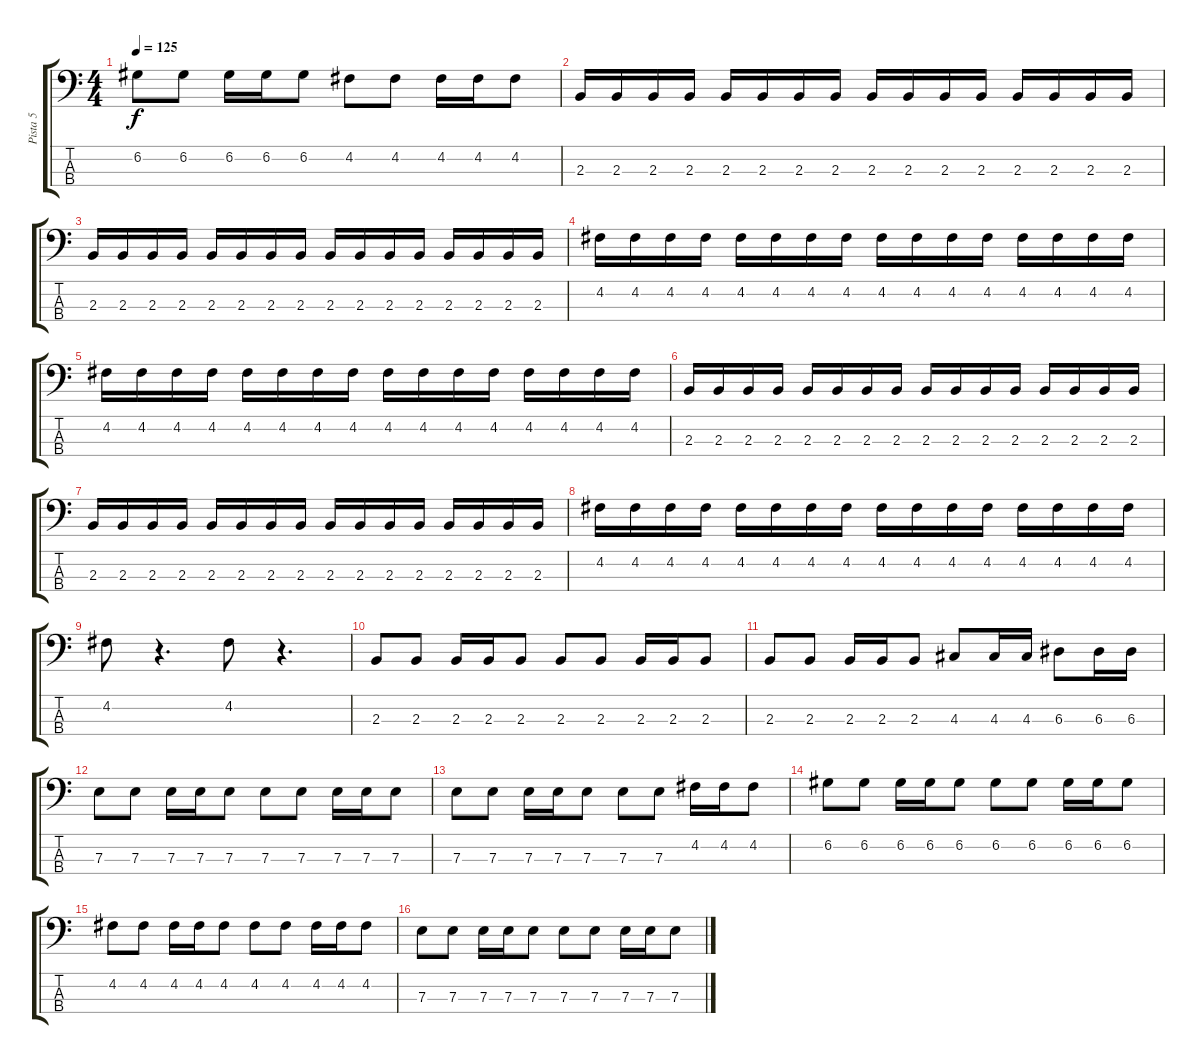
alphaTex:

\track ("Pista 5" "Pista 5") {instrument electricbasspick}
\staff {score tabs}
\tuning (G2 D2 A1 E1) {hide}
\ts (4 4)
\tempo 125
\clef f4
\ks c
6.2.8{dy f} 6.2.8 6.2.16 6.2.16 6.2.8 4.2.8 4.2.8 4.2.16 4.2.16 4.2.8 |
2.3.16 2.3.16 2.3.16 2.3.16 2.3.16 2.3.16 2.3.16 2.3.16 2.3.16 2.3.16 2.3.16 2.3.16 2.3.16 2.3.16 2.3.16 2.3.16 |
2.3.16 2.3.16 2.3.16 2.3.16 2.3.16 2.3.16 2.3.16 2.3.16 2.3.16 2.3.16 2.3.16 2.3.16 2.3.16 2.3.16 2.3.16 2.3.16 |
4.2.16 4.2.16 4.2.16 4.2.16 4.2.16 4.2.16 4.2.16 4.2.16 4.2.16 4.2.16 4.2.16 4.2.16 4.2.16 4.2.16 4.2.16 4.2.16 |
4.2.16 4.2.16 4.2.16 4.2.16 4.2.16 4.2.16 4.2.16 4.2.16 4.2.16 4.2.16 4.2.16 4.2.16 4.2.16 4.2.16 4.2.16 4.2.16 |
2.3.16 2.3.16 2.3.16 2.3.16 2.3.16 2.3.16 2.3.16 2.3.16 2.3.16 2.3.16 2.3.16 2.3.16 2.3.16 2.3.16 2.3.16 2.3.16 |
2.3.16 2.3.16 2.3.16 2.3.16 2.3.16 2.3.16 2.3.16 2.3.16 2.3.16 2.3.16 2.3.16 2.3.16 2.3.16 2.3.16 2.3.16 2.3.16 |
4.2.16 4.2.16 4.2.16 4.2.16 4.2.16 4.2.16 4.2.16 4.2.16 4.2.16 4.2.16 4.2.16 4.2.16 4.2.16 4.2.16 4.2.16 4.2.16 |
4.2.8 r.4{d} 4.2.8 r.4{d} |
2.3.8 2.3.8 2.3.16 2.3.16 2.3.8 2.3.8 2.3.8 2.3.16 2.3.16 2.3.8 |
2.3.8 2.3.8 2.3.16 2.3.16 2.3.8 4.3.8 4.3.16 4.3.16 6.3.8 6.3.16 6.3.16 |
7.3.8 7.3.8 7.3.16 7.3.16 7.3.8 7.3.8 7.3.8 7.3.16 7.3.16 7.3.8 |
7.3.8 7.3.8 7.3.16 7.3.16 7.3.8 7.3.8 7.3.8 4.2.16 4.2.16 4.2.8 |
6.2.8 6.2.8 6.2.16 6.2.16 6.2.8 6.2.8 6.2.8 6.2.16 6.2.16 6.2.8 |
4.2.8 4.2.8 4.2.16 4.2.16 4.2.8 4.2.8 4.2.8 4.2.16 4.2.16 4.2.8 |
7.3.8 7.3.8 7.3.16 7.3.16 7.3.8 7.3.8 7.3.8 7.3.16 7.3.16 7.3.8
